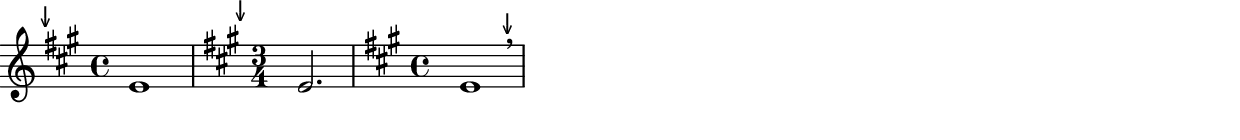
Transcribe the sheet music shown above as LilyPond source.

%% Generated by lilypond-book
%% Options: [exampleindent=10.16\mm,fragment,indent=0\mm,line-width=160\mm,quote,relative=1]
\include "lilypond-book-preamble.ly"


% ****************************************************************
% Start cut-&-pastable-section
% ****************************************************************

#(ly:set-option 'eps-box-padding 3.000000)



\paper {
  indent = 0\mm
  line-width = 160\mm
  % offset the left padding, also add 1mm as lilypond creates cropped
  % images with a little space on the right
  line-width = #(- line-width (* mm  3.000000) (* mm 1))
  line-width = 160\mm - 2.0 * 10.16\mm
  % offset the left padding, also add 1mm as lilypond creates cropped
  % images with a little space on the right
  line-width = #(- line-width (* mm  3.000000) (* mm 1))
}

\layout {
  
}


\relative c'
{


% ****************************************************************
% ly snippet contents follows:
% ****************************************************************
\sourcefileline 3893
% The RehearsalMark will be centered above the Clef
\override Score.RehearsalMark.break-align-symbols = #'(clef)
\key a \major
\clef treble
\mark "↓"
e1
% The RehearsalMark will be centered above the TimeSignature
\override Score.RehearsalMark.break-align-symbols = #'(time-signature)
\key a \major
\clef treble
\time 3/4
\mark "↓"
e2.
% The rehearsal mark will be centered above the Breath Mark
\override Score.RehearsalMark.break-align-symbols = #'(breathing-sign)
\key a \major
\clef treble
\time 4/4
e1
\breathe
\mark "↓"



% ****************************************************************
% end ly snippet
% ****************************************************************
}
